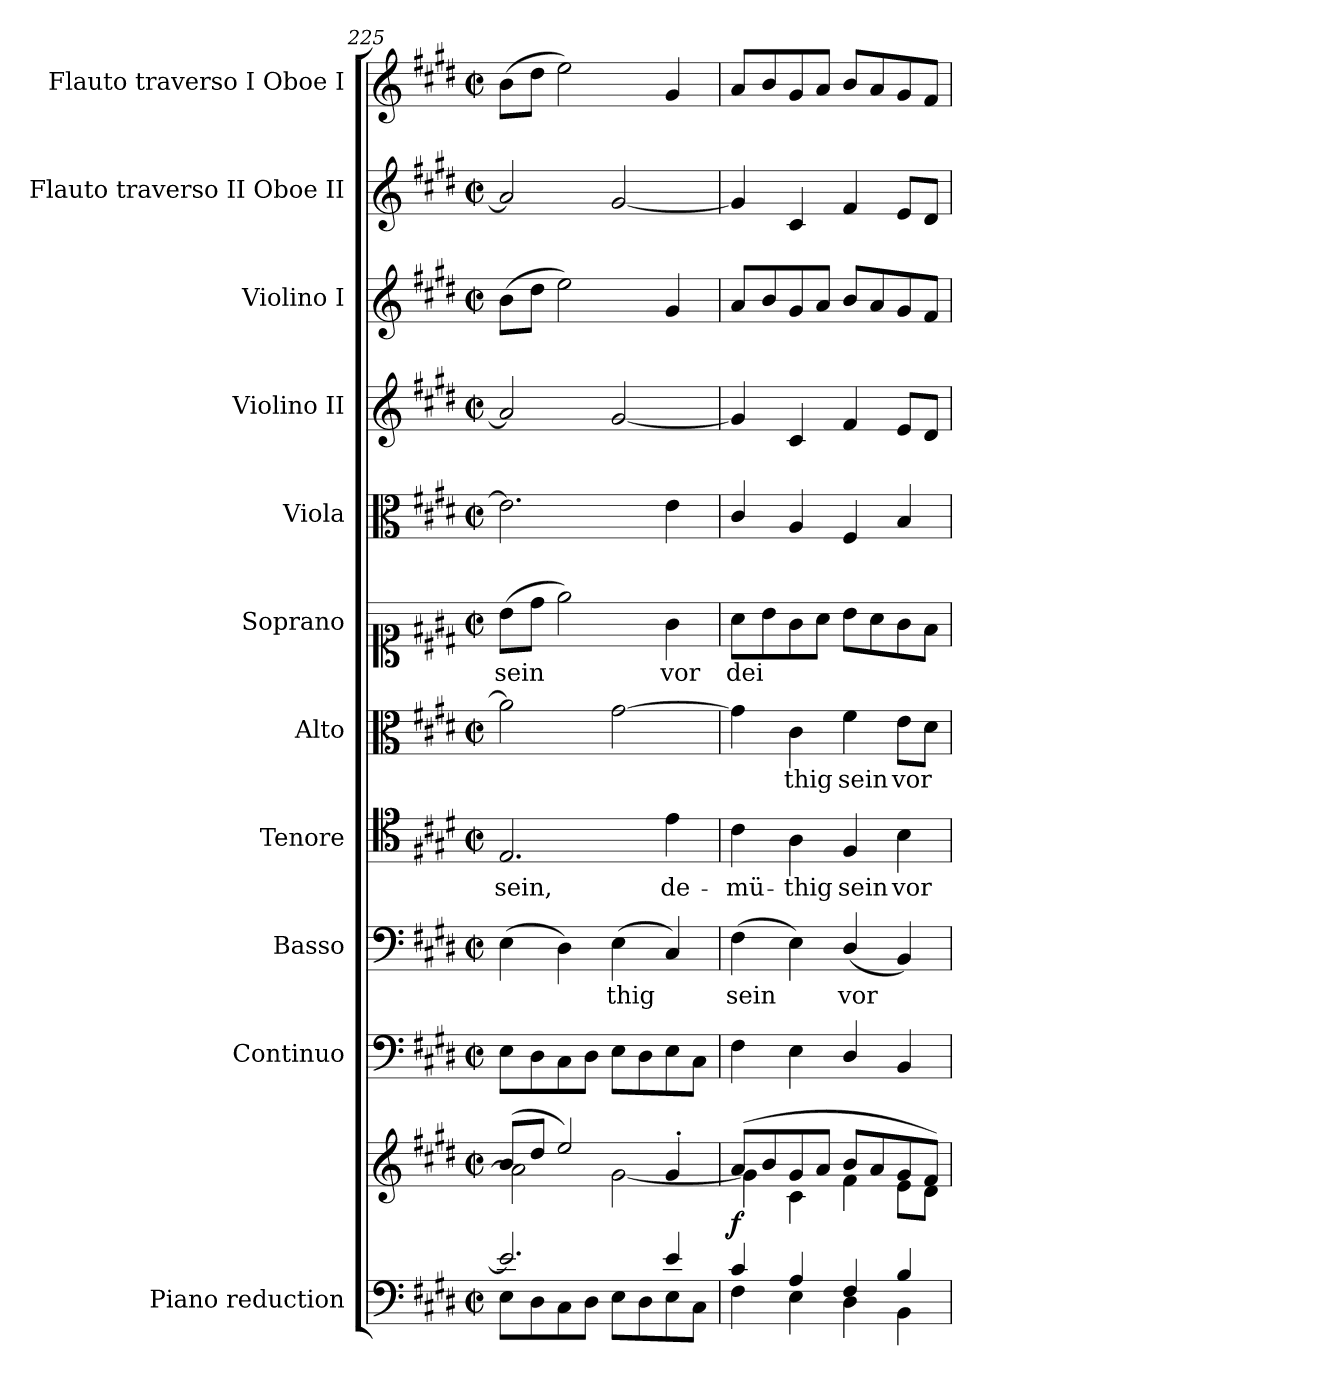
**kern	**kern	**dynam	**kern	**kern	**text	**kern	**text	**kern	**text	**kern	**text	**kern	**kern	**kern	**kern	**kern
*part11	*part11	*part11	*part10	*part9	*part9	*part8	*part8	*part7	*part7	*part6	*part6	*part5	*part4	*part3	*part2	*part1
*staff12	*staff11	*staff11/12	*staff10	*staff9	*staff9	*staff8	*staff8	*staff7	*staff7	*staff6	*staff6	*staff5	*staff4	*staff3	*staff2	*staff1
*I"Piano reduction	*	*	*I"Continuo	*I"Basso	*	*I"Tenore	*	*I"Alto	*	*I"Soprano	*	*I"Viola	*I"Violino II	*I"Violino I	*I"Flauto traverso II Oboe II	*I"Flauto traverso I Oboe I
*I'Pno	*	*	*	*	*	*	*	*	*	*	*	*	*	*	*I'Ob	*I'Ob
*clefF4	*clefG2	*	*clefF4	*clefF4	*	*clefC4	*	*clefC3	*	*clefC1	*	*clefC3	*clefG2	*clefG2	*clefG2	*clefG2
*k[f#c#g#d#]	*k[f#c#g#d#]	*	*k[f#c#g#d#]	*k[f#c#g#d#]	*	*k[f#c#g#d#]	*	*k[f#c#g#d#]	*	*k[f#c#g#d#]	*	*k[f#c#g#d#]	*k[f#c#g#d#]	*k[f#c#g#d#]	*k[f#c#g#d#]	*k[f#c#g#d#]
*M2/2	*M2/2	*	*M2/2	*M2/2	*	*M2/2	*	*M2/2	*	*M2/2	*	*M2/2	*M2/2	*M2/2	*M2/2	*M2/2
*met(c|)	*met(c|)	*	*met(c|)	*met(c|)	*	*met(c|)	*	*met(c|)	*	*met(c|)	*	*met(c|)	*met(c|)	*met(c|)	*met(c|)	*met(c|)
=225	=225	=225	=225	=225	=225	=225	=225	=225	=225	=225	=225	=225	=225	=225	=225	=225
*^	*^	*	*	*	*	*	*	*	*	*	*	*	*	*	*	*
!	!	!	!	!	!	!	!	!	!LO:LY:b	!	!	!	!LO:LY:b	!	!	!	!	!
2.e/]	8E\L	(8b/L	2a\]	.	8E\L	(4E\	.	2.E/	sein,	2a\]	.	(8b\L	sein	2.e\]	2a/]	(8b\L	2a/]	(8b\L
.	8D#\	8dd#/J	.	.	8D#\	.	.	.	.	.	.	8dd#\J	.	.	.	8dd#\J	.	8dd#\J
.	8C#\	2ee/)	.	.	8C#\	4D#\)	.	.	.	.	.	2ee\)	.	.	.	2ee\)	.	2ee\)
.	8D#\J	.	.	.	8D#\J	.	.	.	.	.	.	.	.	.	.	.	.	.
!	!	!	!	!	!	!	!LO:LY:b	!	!	!	!	!	!	!	!	!	!	!
.	8E\L	.	[2g#\	.	8E\L	(4E\	thig	.	.	[2g#\	.	.	.	.	[2g#/	.	[2g#/	.
.	8D#\	.	.	.	8D#\	.	.	.	.	.	.	.	.	.	.	.	.	.
!	!	!	!	!	!	!	!	!	!LO:LY:b	!	!	!	!LO:LY:b	!	!	!	!	!
4e/	8E\	4g#'/	.	.	8E\	4C#/)	.	4e\	de-	.	.	4g#\	vor	4e\	.	4g#/	.	4g#/
.	8C#\J	.	.	.	8C#\J	.	.	.	.	.	.	.	.	.	.	.	.	.
=226	=226	=226	=226	=226	=226	=226	=226	=226	=226	=226	=226	=226	=226	=226	=226	=226	=226	=226
!	!	!	!	!LO:DY:b	!	!	!LO:LY:b	!	!LO:LY:b	!	!	!	!LO:LY:b	!	!	!	!	!
4c#/	4F#\	(8a/L	4g#\]	f	4F#\	(4F#\	sein	4c#\	mü-	4g#\]	.	8a\L	dei	4c#/	4g#/]	8a/L	4g#/]	8a/L
.	.	8b/	.	.	.	.	.	.	.	.	.	8b\	.	.	.	8b/	.	8b/
!	!	!	!	!	!	!	!	!	!LO:LY:b	!	!LO:LY:b	!	!	!	!	!	!	!
4A/	4E\	8g#/	4c#\	.	4E\	4E\)	.	4A\	thig	4c#\	thig	8g#\	.	4A/	4c#/	8g#/	4c#/	8g#/
.	.	8a/J	.	.	.	.	.	.	.	.	.	8a\J	.	.	.	8a/J	.	8a/J
!	!	!	!	!	!	!	!LO:LY:b	!	!LO:LY:b	!	!LO:LY:b	!	!	!	!	!	!	!
4F#/	4D#\	8b/L	4f#\	.	4D#/	(4D#/	vor	4F#/	sein	4f#\	sein	8b\L	.	4F#/	4f#/	8b/L	4f#/	8b/L
.	.	8a/	.	.	.	.	.	.	.	.	.	8a\	.	.	.	8a/	.	8a/
!	!	!	!	!	!	!	!	!	!LO:LY:b	!	!LO:LY:b	!	!	!	!	!	!	!
4B/	4BB\	8g#/	8e\L	.	4BB/	4BB/)	.	4B\	vor	8e\L	vor	8g#\	.	4B/	8e/L	8g#/	8e/L	8g#/
.	.	8f#/J)	8d#\J	.	.	.	.	.	.	8d#\J	.	8f#\J	.	.	8d#/J	8f#/J	8d#/J	8f#/J
*v	*v	*	*	*	*	*	*	*	*	*	*	*	*	*	*	*	*	*
*	*v	*v	*	*	*	*	*	*	*	*	*	*	*	*	*	*	*
=	=	=	=	=	=	=	=	=	=	=	=	=	=	=	=	=
*-	*-	*-	*-	*-	*-	*-	*-	*-	*-	*-	*-	*-	*-	*-	*-	*-
